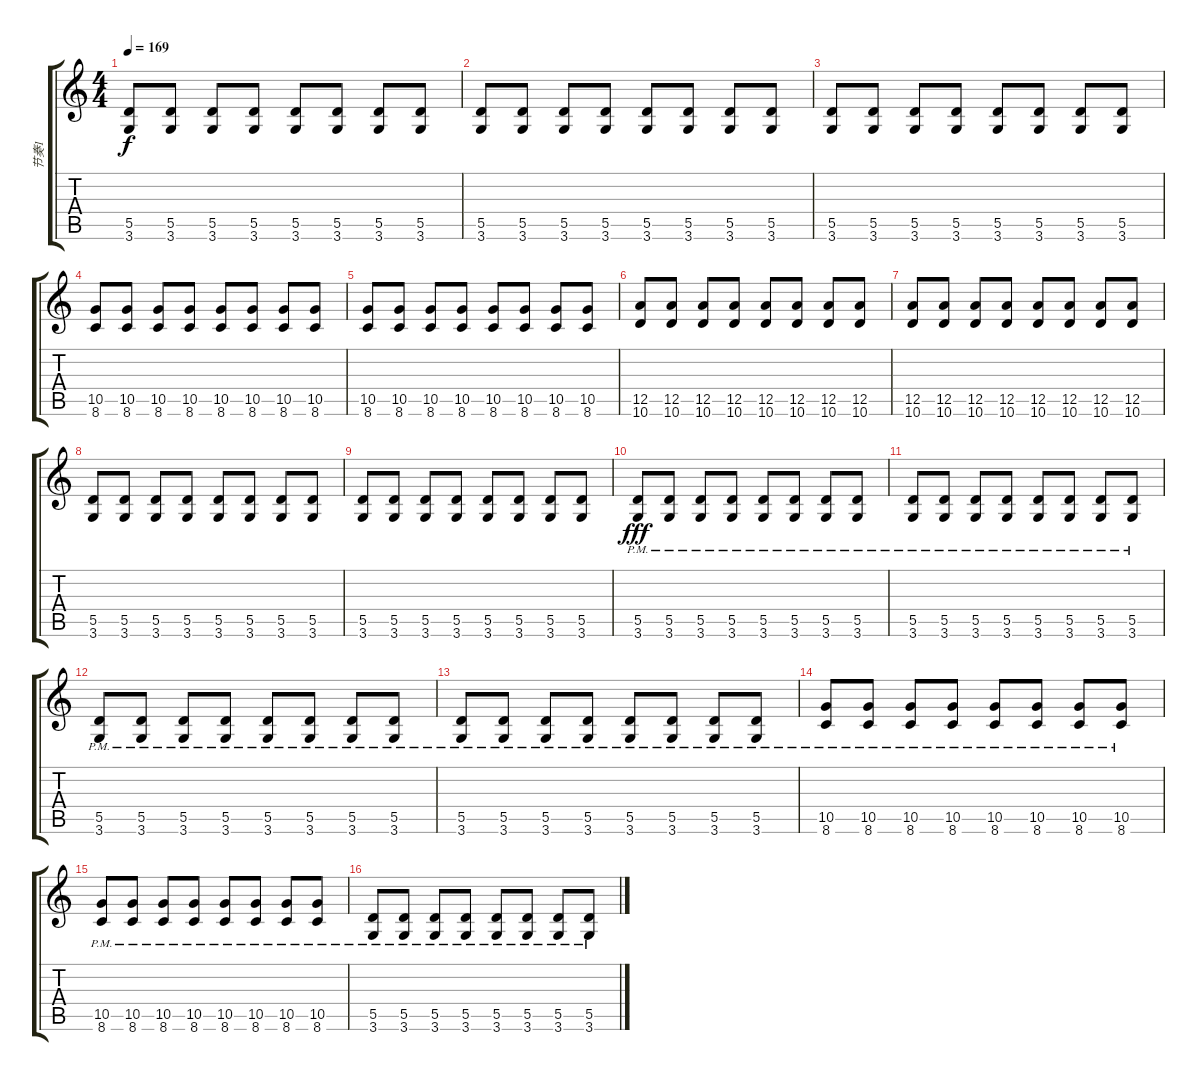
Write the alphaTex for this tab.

\track ("节奏1" "节奏1") {instrument distortionguitar}
\staff {score tabs}
\tuning (E4 B3 G3 D3 A2 E2) {hide}
\ts (4 4)
\tempo 169
\clef g2
\ks c
(5.5 3.6).8{dy f} (5.5 3.6).8 (5.5 3.6).8 (5.5 3.6).8 (5.5 3.6).8 (5.5 3.6).8 (5.5 3.6).8 (5.5 3.6).8 |
(5.5 3.6).8 (5.5 3.6).8 (5.5 3.6).8 (5.5 3.6).8 (5.5 3.6).8 (5.5 3.6).8 (5.5 3.6).8 (5.5 3.6).8 |
(5.5 3.6).8 (5.5 3.6).8 (5.5 3.6).8 (5.5 3.6).8 (5.5 3.6).8 (5.5 3.6).8 (5.5 3.6).8 (5.5 3.6).8 |
(10.5 8.6).8 (10.5 8.6).8 (10.5 8.6).8 (10.5 8.6).8 (10.5 8.6).8 (10.5 8.6).8 (10.5 8.6).8 (10.5 8.6).8 |
(10.5 8.6).8 (10.5 8.6).8 (10.5 8.6).8 (10.5 8.6).8 (10.5 8.6).8 (10.5 8.6).8 (10.5 8.6).8 (10.5 8.6).8 |
(12.5 10.6).8 (12.5 10.6).8 (12.5 10.6).8 (12.5 10.6).8 (12.5 10.6).8 (12.5 10.6).8 (12.5 10.6).8 (12.5 10.6).8 |
(12.5 10.6).8 (12.5 10.6).8 (12.5 10.6).8 (12.5 10.6).8 (12.5 10.6).8 (12.5 10.6).8 (12.5 10.6).8 (12.5 10.6).8 |
(5.5 3.6).8 (5.5 3.6).8 (5.5 3.6).8 (5.5 3.6).8 (5.5 3.6).8 (5.5 3.6).8 (5.5 3.6).8 (5.5 3.6).8 |
(5.5 3.6).8 (5.5 3.6).8 (5.5 3.6).8 (5.5 3.6).8 (5.5 3.6).8 (5.5 3.6).8 (5.5 3.6).8 (5.5 3.6).8 |
(5.5{pm} 3.6{pm}).8{dy fff} (5.5{pm} 3.6{pm}).8 (5.5{pm} 3.6{pm}).8 (5.5{pm} 3.6{pm}).8 (5.5{pm} 3.6{pm}).8 (5.5{pm} 3.6{pm}).8 (5.5{pm} 3.6{pm}).8 (5.5{pm} 3.6{pm}).8 |
(5.5{pm} 3.6{pm}).8 (5.5{pm} 3.6{pm}).8 (5.5{pm} 3.6{pm}).8 (5.5{pm} 3.6{pm}).8 (5.5{pm} 3.6{pm}).8 (5.5{pm} 3.6{pm}).8 (5.5{pm} 3.6{pm}).8 (5.5{pm} 3.6{pm}).8 |
(5.5{pm} 3.6{pm}).8 (5.5{pm} 3.6{pm}).8 (5.5{pm} 3.6{pm}).8 (5.5{pm} 3.6{pm}).8 (5.5{pm} 3.6{pm}).8 (5.5{pm} 3.6{pm}).8 (5.5{pm} 3.6{pm}).8 (5.5{pm} 3.6{pm}).8 |
(5.5{pm} 3.6{pm}).8 (5.5{pm} 3.6{pm}).8 (5.5{pm} 3.6{pm}).8 (5.5{pm} 3.6{pm}).8 (5.5{pm} 3.6{pm}).8 (5.5{pm} 3.6{pm}).8 (5.5{pm} 3.6{pm}).8 (5.5{pm} 3.6{pm}).8 |
(10.5{pm} 8.6{pm}).8 (10.5{pm} 8.6{pm}).8 (10.5{pm} 8.6{pm}).8 (10.5{pm} 8.6{pm}).8 (10.5{pm} 8.6{pm}).8 (10.5{pm} 8.6{pm}).8 (10.5{pm} 8.6{pm}).8 (10.5{pm} 8.6{pm}).8 |
(10.5{pm} 8.6{pm}).8 (10.5{pm} 8.6{pm}).8 (10.5{pm} 8.6{pm}).8 (10.5{pm} 8.6{pm}).8 (10.5{pm} 8.6{pm}).8 (10.5{pm} 8.6{pm}).8 (10.5{pm} 8.6{pm}).8 (10.5{pm} 8.6{pm}).8 |
(5.5{pm} 3.6{pm}).8 (5.5{pm} 3.6{pm}).8 (5.5{pm} 3.6{pm}).8 (5.5{pm} 3.6{pm}).8 (5.5{pm} 3.6{pm}).8 (5.5{pm} 3.6{pm}).8 (5.5{pm} 3.6{pm}).8 (5.5{pm} 3.6{pm}).8
